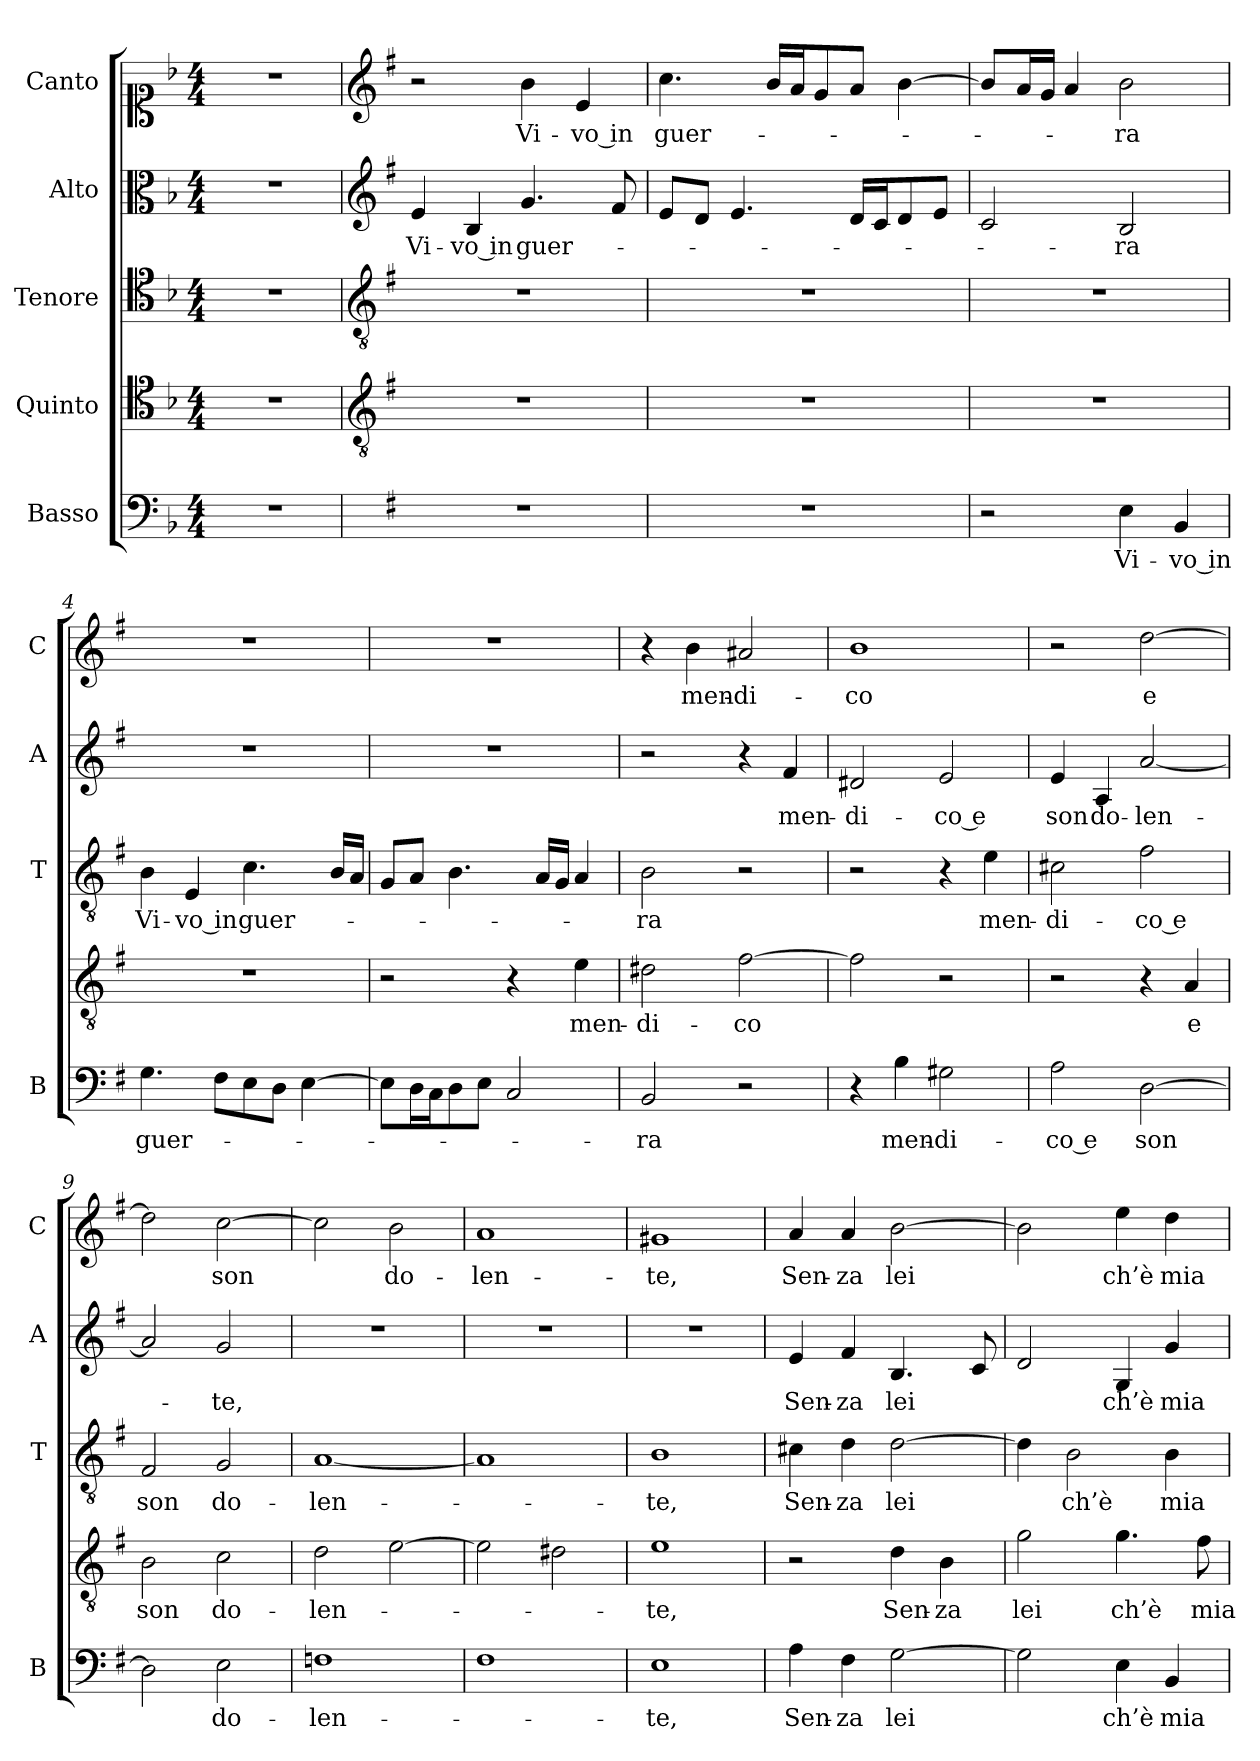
**kern	**text	**kern	**text	**kern	**text	**kern	**text	**kern	**text
*part5	*part5	*part4	*part4	*part3	*part3	*part2	*part2	*part1	*part1
*staff5	*staff5	*staff4	*staff4	*staff3	*staff3	*staff2	*staff2	*staff1	*staff1
*I"Basso	*	*I"Quinto	*	*I"Tenore	*	*I"Alto	*	*I"Canto	*
*I'B	*	*	*	*I'T	*	*I'A	*	*I'C	*
*clefF4	*	*clefC4	*	*clefC4	*	*clefC3	*	*clefC1	*
*k[b-]	*	*k[b-]	*	*k[b-]	*	*k[b-]	*	*k[b-]	*
*F:	*	*F:	*	*F:	*	*F:	*	*F:	*
*M4/4	*	*M4/4	*	*M4/4	*	*M4/4	*	*M4/4	*
=	=	=	=	=	=	=	=	=	=
1r	.	1r	.	1r	.	1r	.	1r	.
=1	=1	=1	=1	=1	=1	=1	=1	=1	=1
*	*	*clefGv2	*	*clefGv2	*	*clefG2	*	*clefG2	*
*k[f#]	*	*k[f#]	*	*k[f#]	*	*k[f#]	*	*k[f#]	*
*G:	*	*G:	*	*G:	*	*G:	*	*G:	*
!	!	!	!	!	!	!	!LO:LY:b	!	!
1r	.	1r	.	1r	.	4e/	Vi-	2r	.
!	!	!	!	!	!	!	!LO:LY:b	!	!
.	.	.	.	.	.	4B/	-vo in	.	.
!	!	!	!	!	!	!	!LO:LY:b	!	!LO:LY:b
.	.	.	.	.	.	4.g/	guer-	4b\	Vi-
!	!	!	!	!	!	!	!	!	!LO:LY:b
.	.	.	.	.	.	.	.	4e/	-vo in
.	.	.	.	.	.	8f#/	.	.	.
=2	=2	=2	=2	=2	=2	=2	=2	=2	=2
!	!	!	!	!	!	!	!	!	!LO:LY:b
1r	.	1r	.	1r	.	8e/L	.	4.cc\	guer-
.	.	.	.	.	.	8d/J	.	.	.
.	.	.	.	.	.	4.e/	.	.	.
.	.	.	.	.	.	.	.	16b/LL	.
.	.	.	.	.	.	.	.	16a/J	.
.	.	.	.	.	.	.	.	8g/	.
.	.	.	.	.	.	16d/LL	.	8a/J	.
.	.	.	.	.	.	16c/J	.	.	.
.	.	.	.	.	.	8d/	.	[4b\	.
.	.	.	.	.	.	8e/J	.	.	.
=3	=3	=3	=3	=3	=3	=3	=3	=3	=3
2r	.	1r	.	1r	.	2c/	.	8b/L]	.
.	.	.	.	.	.	.	.	16a/L	.
.	.	.	.	.	.	.	.	16g/JJ	.
.	.	.	.	.	.	.	.	4a/	.
!	!LO:LY:b	!	!	!	!	!	!LO:LY:b	!	!LO:LY:b
4E\	Vi-	.	.	.	.	2B/	-ra	2b\	-ra
!	!LO:LY:b	!	!	!	!	!	!	!	!
4BB/	-vo in	.	.	.	.	.	.	.	.
=4	=4	=4	=4	=4	=4	=4	=4	=4	=4
!	!LO:LY:b	!	!	!	!LO:LY:b	!	!	!	!
4.G\	guer-	1r	.	4B\	Vi-	1r	.	1r	.
!	!	!	!	!	!LO:LY:b	!	!	!	!
.	.	.	.	4E/	-vo in	.	.	.	.
8F#\L	.	.	.	.	.	.	.	.	.
!	!	!	!	!	!LO:LY:b	!	!	!	!
8E\	.	.	.	4.c\	guer-	.	.	.	.
8D\J	.	.	.	.	.	.	.	.	.
[4E\	.	.	.	.	.	.	.	.	.
.	.	.	.	16B/LL	.	.	.	.	.
.	.	.	.	16A/JJ	.	.	.	.	.
!!LO:LB:g=z
=5	=5	=5	=5	=5	=5	=5	=5	=5	=5
8E\L]	.	2r	.	8G/L	.	1r	.	1r	.
16D\L	.	.	.	8A/J	.	.	.	.	.
16C\J	.	.	.	.	.	.	.	.	.
8D\	.	.	.	4.B\	.	.	.	.	.
8E\J	.	.	.	.	.	.	.	.	.
2C/	.	4r	.	.	.	.	.	.	.
.	.	.	.	16A/LL	.	.	.	.	.
.	.	.	.	16G/JJ	.	.	.	.	.
!	!	!	!LO:LY:b	!	!	!	!	!	!
.	.	4e\	men-	4A/	.	.	.	.	.
=6	=6	=6	=6	=6	=6	=6	=6	=6	=6
!	!LO:LY:b	!	!LO:LY:b	!	!LO:LY:b	!	!	!	!
2BB/	-ra	2d#X\	-di-	2B\	-ra	2r	.	4r	.
!	!	!	!	!	!	!	!	!	!LO:LY:b
.	.	.	.	.	.	.	.	4b\	men-
!	!	!	!LO:LY:b	!	!	!	!	!	!LO:LY:b
2r	.	[2f#\	-co	2r	.	4r	.	2a#X/	-di-
!	!	!	!	!	!	!	!LO:LY:b	!	!
.	.	.	.	.	.	4f#/	men-	.	.
=7	=7	=7	=7	=7	=7	=7	=7	=7	=7
!	!	!	!	!	!	!	!LO:LY:b	!	!LO:LY:b
4r	.	2f#\]	.	2r	.	2d#X/	-di-	1b	-co
!	!LO:LY:b	!	!	!	!	!	!	!	!
4B\	men-	.	.	.	.	.	.	.	.
!	!LO:LY:b	!	!	!	!	!	!LO:LY:b	!	!
2G#X\	-di-	2r	.	4r	.	2e/	-co e	.	.
!	!	!	!	!	!LO:LY:b	!	!	!	!
.	.	.	.	4e\	men-	.	.	.	.
=8	=8	=8	=8	=8	=8	=8	=8	=8	=8
!	!LO:LY:b	!	!	!	!LO:LY:b	!	!LO:LY:b	!	!
2A\	-co e	2r	.	2c#X\	-di-	4e/	son	2r	.
!	!	!	!	!	!	!	!LO:LY:b	!	!
.	.	.	.	.	.	4A/	do-	.	.
!	!LO:LY:b	!	!	!	!LO:LY:b	!	!LO:LY:b	!	!LO:LY:b
[2D\	son	4r	.	2f#\	-co e	[2a/	-len-	[2dd\	e
!	!	!	!LO:LY:b	!	!	!	!	!	!
.	.	4A/	e	.	.	.	.	.	.
=9	=9	=9	=9	=9	=9	=9	=9	=9	=9
!	!	!	!LO:LY:b	!	!LO:LY:b	!	!	!	!
2D\]	.	2B\	son	2F#/	son	2a/]	.	2dd\]	.
!	!LO:LY:b	!	!LO:LY:b	!	!LO:LY:b	!	!LO:LY:b	!	!LO:LY:b
2E\	do-	2c\	do-	2G/	do-	2g/	-te,	[2cc\	son
=10	=10	=10	=10	=10	=10	=10	=10	=10	=10
!	!LO:LY:b	!	!LO:LY:b	!	!LO:LY:b	!	!	!	!
1Fn	-len-	2d\	-len-	[1A	-len-	1r	.	2cc\]	.
!	!	!	!	!	!	!	!	!	!LO:LY:b
.	.	[2e\	.	.	.	.	.	2b\	do-
=11	=11	=11	=11	=11	=11	=11	=11	=11	=11
!	!	!	!	!	!	!	!	!	!LO:LY:b
1F#i	.	2e\]	.	1A]	.	1r	.	1a	-len-
.	.	2d#X\	.	.	.	.	.	.	.
=12	=12	=12	=12	=12	=12	=12	=12	=12	=12
!	!LO:LY:b	!	!LO:LY:b	!	!LO:LY:b	!	!	!	!LO:LY:b
1E	-te,	1e	-te,	1B	-te,	1r	.	1g#X	-te,
!!LO:PB:g=z
=13	=13	=13	=13	=13	=13	=13	=13	=13	=13
!	!LO:LY:b	!	!	!	!LO:LY:b	!	!LO:LY:b	!	!LO:LY:b
4A\	Sen-	2r	.	4c#X\	Sen-	4e/	Sen-	4a/	Sen-
!	!LO:LY:b	!	!	!	!LO:LY:b	!	!LO:LY:b	!	!LO:LY:b
4F#\	-za	.	.	4d\	-za	4f#/	-za	4a/	-za
!	!LO:LY:b	!	!LO:LY:b	!	!LO:LY:b	!	!LO:LY:b	!	!LO:LY:b
[2G\	lei	4d\	Sen-	[2d\	lei	4.B/	lei	[2b\	lei
!	!	!	!LO:LY:b	!	!	!	!	!	!
.	.	4B\	-za	.	.	.	.	.	.
.	.	.	.	.	.	8c/	.	.	.
=14	=14	=14	=14	=14	=14	=14	=14	=14	=14
!	!	!	!LO:LY:b	!	!	!	!	!	!
2G\]	.	2g\	lei	4d\]	.	2d/	.	2b\]	.
!	!	!	!	!	!LO:LY:b	!	!	!	!
.	.	.	.	2B\	ch’è	.	.	.	.
!	!LO:LY:b	!	!LO:LY:b	!	!	!	!LO:LY:b	!	!LO:LY:b
4E\	ch’è	4.g\	ch’è	.	.	4G/	ch’è	4ee\	ch’è
!	!LO:LY:b	!	!	!	!LO:LY:b	!	!LO:LY:b	!	!LO:LY:b
4BB/	mia	.	.	4B\	mia	4g/	mia	4dd\	mia
!	!	!	!LO:LY:b	!	!	!	!	!	!
.	.	8f#\	mia	.	.	.	.	.	.
=	=	=	=	=	=	=	=	=	=
*-	*-	*-	*-	*-	*-	*-	*-	*-	*-
